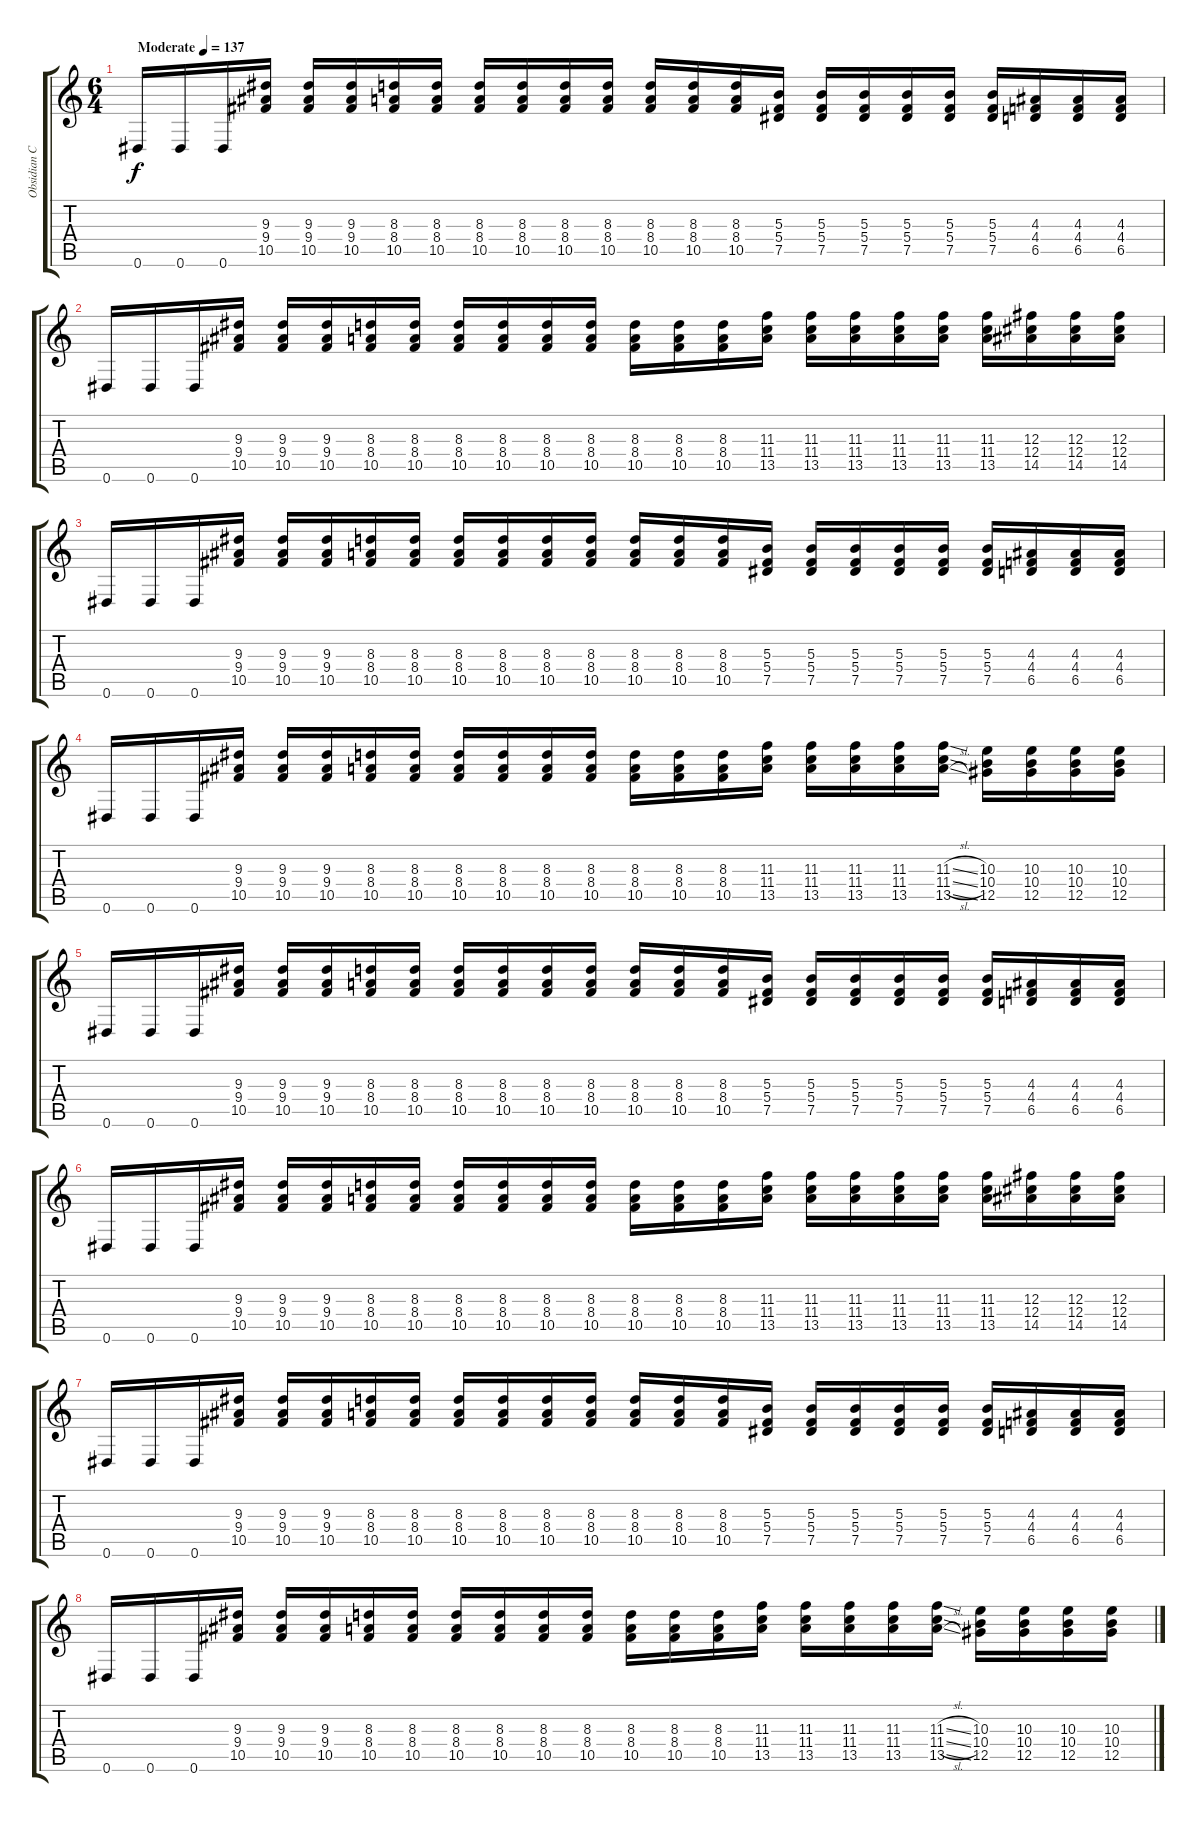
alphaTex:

\track ("Obsidian C." "Obsidian C") {instrument distortionguitar}
\staff {score tabs}
\tuning (Eb4 Bb3 Gb3 Db3 Ab2 Eb2) {hide}
\ts (6 4)
\tempo (137 "Moderate")
\clef g2
\ks c
0.6.16{dy f volume 0 instrument distortionguitar} 0.6.16{volume 10} 0.6.16 (9.3 9.4 10.5).16 (9.3 9.4 10.5).16 (9.3 9.4 10.5).16 (8.3 8.4 10.5).16 (8.3 8.4 10.5).16 (8.3 8.4 10.5).16 (8.3 8.4 10.5).16 (8.3 8.4 10.5).16 (8.3 8.4 10.5).16 (8.3 8.4 10.5).16 (8.3 8.4 10.5).16 (8.3 8.4 10.5).16 (5.3 5.4 7.5).16 (5.3 5.4 7.5).16 (5.3 5.4 7.5).16 (5.3 5.4 7.5).16 (5.3 5.4 7.5).16 (5.3 5.4 7.5).16 (4.3 4.4 6.5).16 (4.3 4.4 6.5).16 (4.3 4.4 6.5).16 |
0.6.16 0.6.16 0.6.16 (9.3 9.4 10.5).16 (9.3 9.4 10.5).16 (9.3 9.4 10.5).16 (8.3 8.4 10.5).16 (8.3 8.4 10.5).16 (8.3 8.4 10.5).16 (8.3 8.4 10.5).16 (8.3 8.4 10.5).16 (8.3 8.4 10.5).16 (8.3 8.4 10.5).16 (8.3 8.4 10.5).16 (8.3 8.4 10.5).16 (11.3 11.4 13.5).16 (11.3 11.4 13.5).16 (11.3 11.4 13.5).16 (11.3 11.4 13.5).16 (11.3 11.4 13.5).16 (11.3 11.4 13.5).16 (12.3 12.4 14.5).16 (12.3 12.4 14.5).16 (12.3 12.4 14.5).16 |
0.6.16 0.6.16 0.6.16 (9.3 9.4 10.5).16 (9.3 9.4 10.5).16 (9.3 9.4 10.5).16 (8.3 8.4 10.5).16 (8.3 8.4 10.5).16 (8.3 8.4 10.5).16 (8.3 8.4 10.5).16 (8.3 8.4 10.5).16 (8.3 8.4 10.5).16 (8.3 8.4 10.5).16 (8.3 8.4 10.5).16 (8.3 8.4 10.5).16 (5.3 5.4 7.5).16 (5.3 5.4 7.5).16 (5.3 5.4 7.5).16 (5.3 5.4 7.5).16{volume 13} (5.3 5.4 7.5).16 (5.3 5.4 7.5).16 (4.3 4.4 6.5).16 (4.3 4.4 6.5).16 (4.3 4.4 6.5).16 |
0.6.16 0.6.16 0.6.16 (9.3 9.4 10.5).16 (9.3 9.4 10.5).16 (9.3 9.4 10.5).16 (8.3 8.4 10.5).16 (8.3 8.4 10.5).16 (8.3 8.4 10.5).16 (8.3 8.4 10.5).16 (8.3 8.4 10.5).16 (8.3 8.4 10.5).16 (8.3 8.4 10.5).16 (8.3 8.4 10.5).16 (8.3 8.4 10.5).16 (11.3 11.4 13.5).16 (11.3 11.4 13.5).16 (11.3 11.4 13.5).16 (11.3 11.4 13.5).16 (11.3{sl} 11.4{sl} 13.5{sl}).16 (10.3 10.4 12.5).16 (10.3 10.4 12.5).16 (10.3 10.4 12.5).16 (10.3 10.4 12.5).16 |
0.6.16 0.6.16 0.6.16 (9.3 9.4 10.5).16 (9.3 9.4 10.5).16 (9.3 9.4 10.5).16 (8.3 8.4 10.5).16 (8.3 8.4 10.5).16 (8.3 8.4 10.5).16 (8.3 8.4 10.5).16 (8.3 8.4 10.5).16 (8.3 8.4 10.5).16 (8.3 8.4 10.5).16 (8.3 8.4 10.5).16 (8.3 8.4 10.5).16 (5.3 5.4 7.5).16 (5.3 5.4 7.5).16 (5.3 5.4 7.5).16 (5.3 5.4 7.5).16 (5.3 5.4 7.5).16 (5.3 5.4 7.5).16 (4.3 4.4 6.5).16 (4.3 4.4 6.5).16 (4.3 4.4 6.5).16 |
0.6.16 0.6.16 0.6.16 (9.3 9.4 10.5).16 (9.3 9.4 10.5).16 (9.3 9.4 10.5).16 (8.3 8.4 10.5).16 (8.3 8.4 10.5).16 (8.3 8.4 10.5).16 (8.3 8.4 10.5).16 (8.3 8.4 10.5).16 (8.3 8.4 10.5).16 (8.3 8.4 10.5).16{volume 15} (8.3 8.4 10.5).16 (8.3 8.4 10.5).16 (11.3 11.4 13.5).16 (11.3 11.4 13.5).16 (11.3 11.4 13.5).16 (11.3 11.4 13.5).16 (11.3 11.4 13.5).16 (11.3 11.4 13.5).16 (12.3 12.4 14.5).16 (12.3 12.4 14.5).16 (12.3 12.4 14.5).16 |
0.6.16 0.6.16 0.6.16 (9.3 9.4 10.5).16 (9.3 9.4 10.5).16 (9.3 9.4 10.5).16 (8.3 8.4 10.5).16 (8.3 8.4 10.5).16 (8.3 8.4 10.5).16 (8.3 8.4 10.5).16 (8.3 8.4 10.5).16 (8.3 8.4 10.5).16 (8.3 8.4 10.5).16 (8.3 8.4 10.5).16 (8.3 8.4 10.5).16 (5.3 5.4 7.5).16 (5.3 5.4 7.5).16 (5.3 5.4 7.5).16 (5.3 5.4 7.5).16 (5.3 5.4 7.5).16 (5.3 5.4 7.5).16 (4.3 4.4 6.5).16 (4.3 4.4 6.5).16 (4.3 4.4 6.5).16 |
0.6.16 0.6.16 0.6.16 (9.3 9.4 10.5).16 (9.3 9.4 10.5).16 (9.3 9.4 10.5).16 (8.3 8.4 10.5).16 (8.3 8.4 10.5).16 (8.3 8.4 10.5).16 (8.3 8.4 10.5).16 (8.3 8.4 10.5).16 (8.3 8.4 10.5).16 (8.3 8.4 10.5).16 (8.3 8.4 10.5).16 (8.3 8.4 10.5).16 (11.3 11.4 13.5).16 (11.3 11.4 13.5).16 (11.3 11.4 13.5).16 (11.3 11.4 13.5).16 (11.3{sl} 11.4{sl} 13.5{sl}).16 (10.3 10.4 12.5).16 (10.3 10.4 12.5).16 (10.3 10.4 12.5).16 (10.3 10.4 12.5).16
